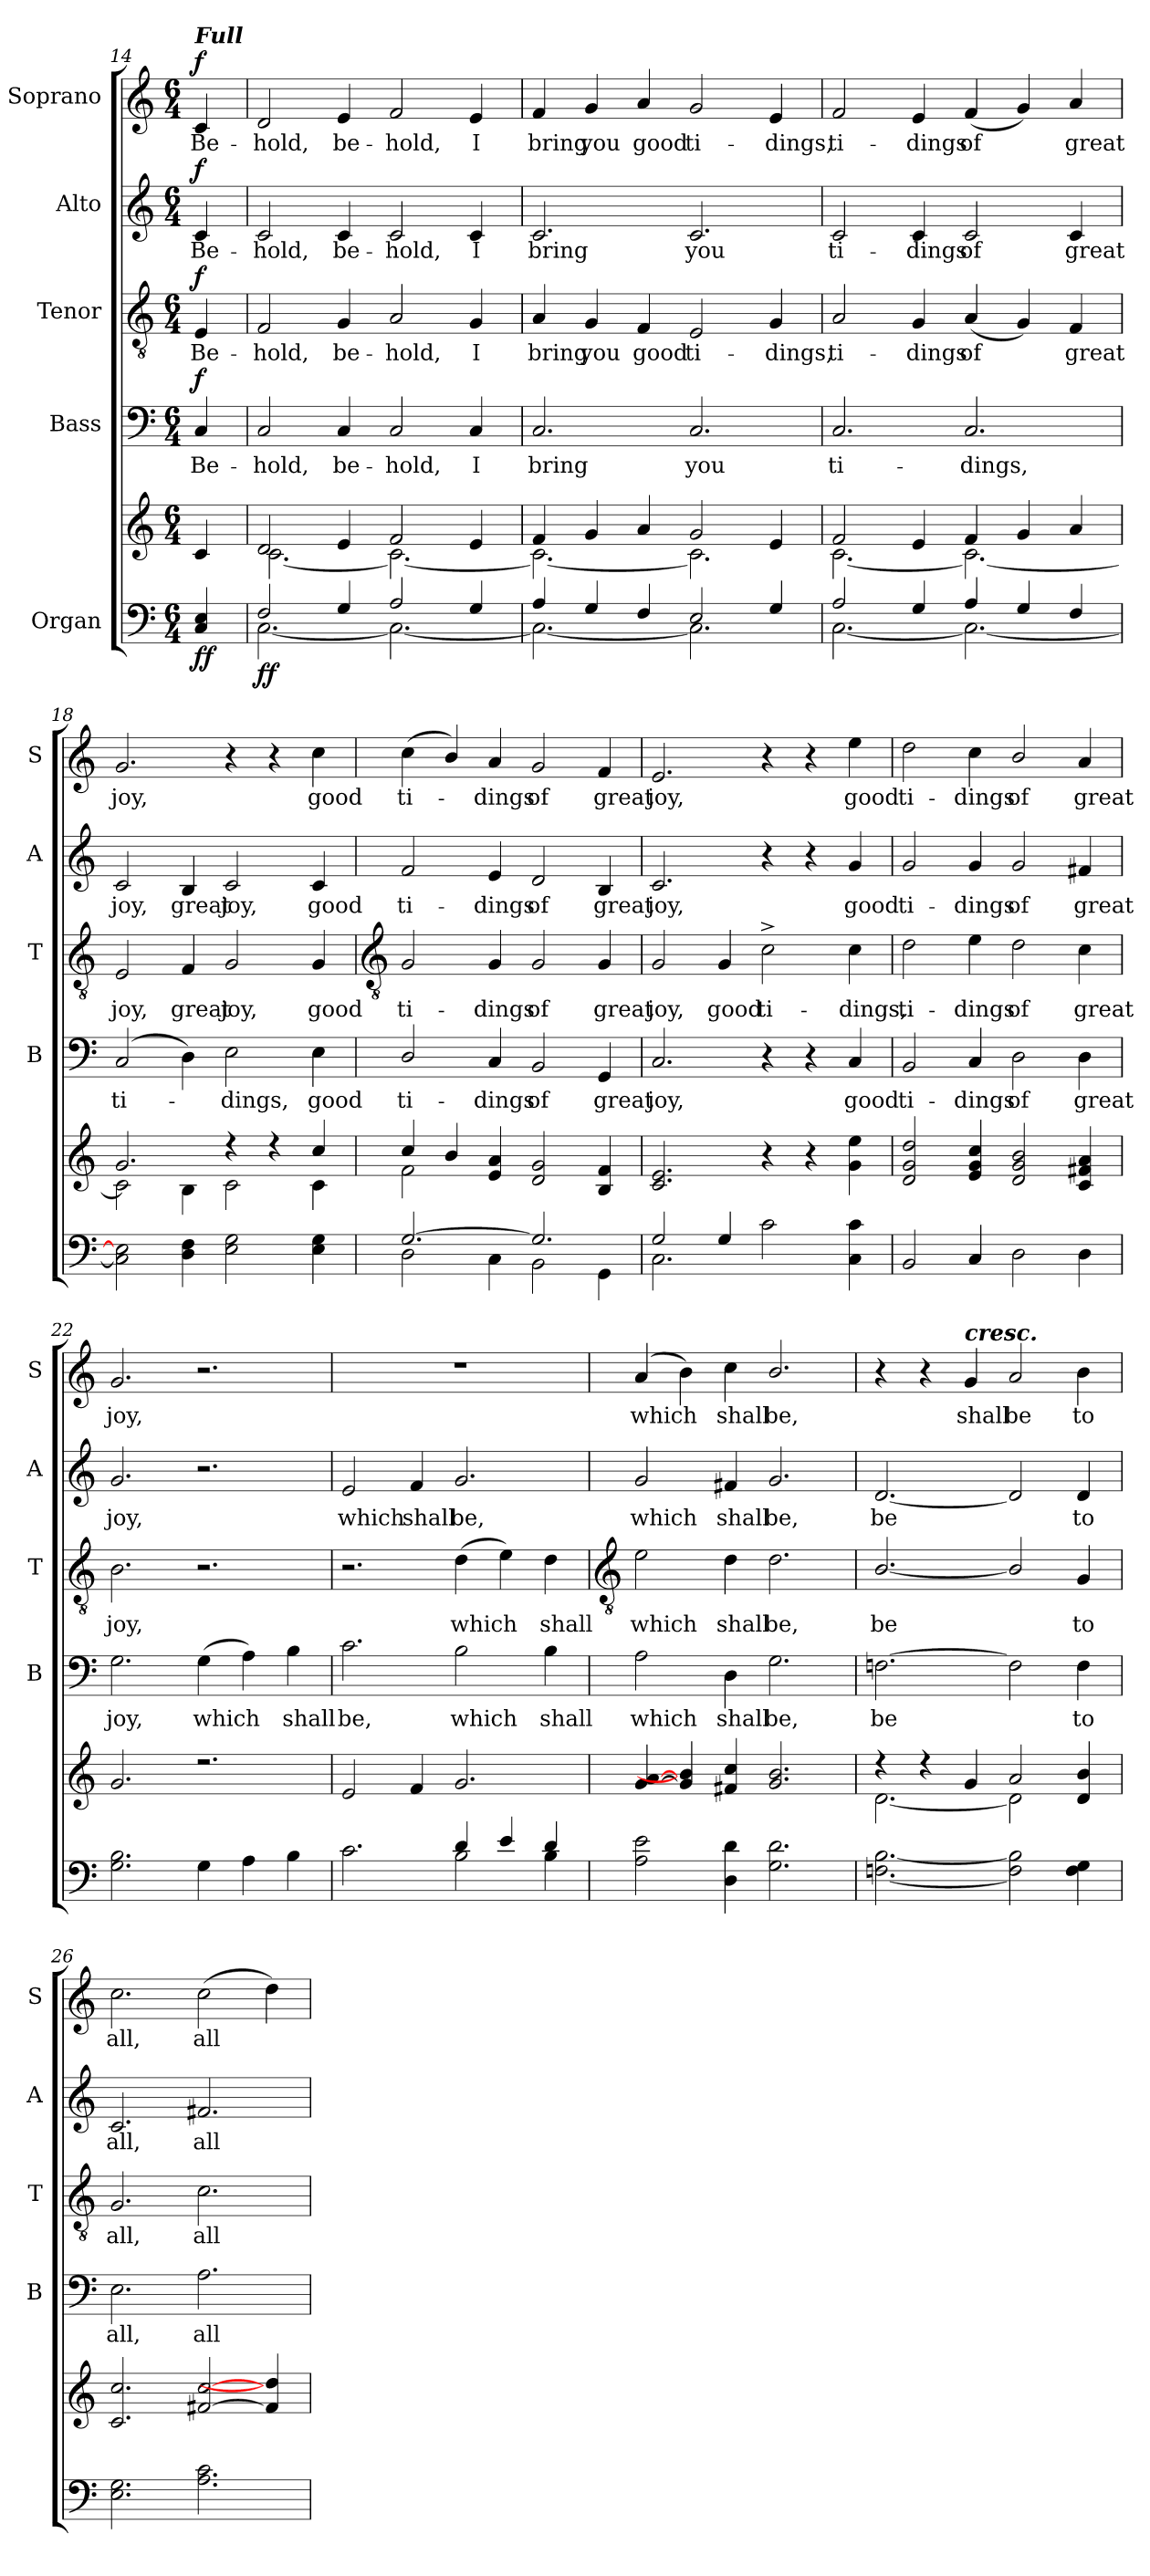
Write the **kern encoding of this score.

**kern	**kern	**dynam	**kern	**text	**dynam	**kern	**text	**dynam	**kern	**text	**dynam	**kern	**text	**dynam
*part5	*part5	*part5	*part4	*part4	*part4	*part3	*part3	*part3	*part2	*part2	*part2	*part1	*part1	*part1
*staff6	*staff5	*staff5/6	*staff4	*staff4	*staff4	*staff3	*staff3	*staff3	*staff2	*staff2	*staff2	*staff1	*staff1	*staff1
*I"Organ	*	*	*I"Bass	*	*	*I"Tenor	*	*	*I"Alto	*	*	*I"Soprano	*	*
*	*	*	*I'B	*	*	*I'T	*	*	*I'A	*	*	*I'S	*	*
*clefF4	*clefG2	*	*clefF4	*	*	*clefGv2	*	*	*clefG2	*	*	*clefG2	*	*
*k[]	*k[]	*	*k[]	*	*	*k[]	*	*	*k[]	*	*	*k[]	*	*
*C:	*C:	*	*C:	*	*	*C:	*	*	*C:	*	*	*C:	*	*
*M6/4	*M6/4	*	*M6/4	*	*	*M6/4	*	*	*M6/4	*	*	*M6/4	*	*
=14	=14	=14	=14	=14	=14	=14	=14	=14	=14	=14	=14	=14	=14	=14
*^	*^	*	*	*	*	*	*	*	*	*	*	*	*	*
!	!	!	!	!	!	!	!	!	!	!	!	!	!	!LO:TX:a:Bi:t=Full	!	!
!	!	!	!	!LO:DY:b=2	!	!LO:LY:b	!	!	!LO:LY:b	!	!	!LO:LY:b	!	!	!LO:LY:b	!
!	!	!	!	!LO:DY:n=1:b	!	!	!LO:DY:b	!	!	!LO:DY:b	!	!	!LO:DY:b	!	!	!LO:DY:b
4C/ 4E/	4ryy	4c/	4ryy	f f	4C	Be-	f	4E	Be-	f	4c	Be-	f	4c	Be-	f
=15	=15	=15	=15	=15	=15	=15	=15	=15	=15	=15	=15	=15	=15	=15	=15	=15
!	!	!	!	!LO:DY:b=2	!	!LO:LY:b	!	!	!LO:LY:b	!	!	!LO:LY:b	!	!	!LO:LY:b	!
!	!	!	!	!LO:DY:n=1:b	!	!	!	!	!	!	!	!	!	!	!	!
2F/	[2.C\	2d/	[2.c\	f f	2C	-hold,	.	2F	-hold,	.	2c	-hold,	.	2d	-hold,	.
!	!	!	!	!	!	!LO:LY:b	!	!	!LO:LY:b	!	!	!LO:LY:b	!	!	!LO:LY:b	!
4G/	.	4e/	.	.	4C	be-	.	4G	be-	.	4c	be-	.	4e	be-	.
!	!	!	!	!	!	!LO:LY:b	!	!	!LO:LY:b	!	!	!LO:LY:b	!	!	!LO:LY:b	!
2A/	2.C\_	2f/	2.c\_	.	2C	-hold,	.	2A	-hold,	.	2c	-hold,	.	2f	-hold,	.
!	!	!	!	!	!	!LO:LY:b	!	!	!LO:LY:b	!	!	!LO:LY:b	!	!	!LO:LY:b	!
4G/	.	4e/	.	.	4C	I	.	4G	I	.	4c	I	.	4e	I	.
=16	=16	=16	=16	=16	=16	=16	=16	=16	=16	=16	=16	=16	=16	=16	=16	=16
!	!	!	!	!	!	!LO:LY:b	!	!	!LO:LY:b	!	!	!LO:LY:b	!	!	!LO:LY:b	!
4A/	2.C\_	4f/	2.c\_	.	2.C	bring	.	4A	bring	.	2.c	bring	.	4f	bring	.
!	!	!	!	!	!	!	!	!	!LO:LY:b	!	!	!	!	!	!LO:LY:b	!
4G/	.	4g/	.	.	.	.	.	4G	you	.	.	.	.	4g	you	.
!	!	!	!	!	!	!	!	!	!LO:LY:b	!	!	!	!	!	!LO:LY:b	!
4F/	.	4a/	.	.	.	.	.	4F	good	.	.	.	.	4a	good	.
!	!	!	!	!	!	!LO:LY:b	!	!	!LO:LY:b	!	!	!LO:LY:b	!	!	!LO:LY:b	!
2E/	2.C\]	2g/	2.c\]	.	2.C	you	.	2E	ti-	.	2.c	you	.	2g	ti-	.
!	!	!	!	!	!	!	!	!	!LO:LY:b	!	!	!	!	!	!LO:LY:b	!
4G/	.	4e/	.	.	.	.	.	4G	-dings,	.	.	.	.	4e	-dings,	.
=17	=17	=17	=17	=17	=17	=17	=17	=17	=17	=17	=17	=17	=17	=17	=17	=17
!	!	!	!	!	!	!LO:LY:b	!	!	!LO:LY:b	!	!	!LO:LY:b	!	!	!LO:LY:b	!
2A/	[2.C\	2f/	[2.c\	.	2.C	ti-	.	2A	ti-	.	2c	ti-	.	2f	ti-	.
!	!	!	!	!	!	!	!	!	!LO:LY:b	!	!	!LO:LY:b	!	!	!LO:LY:b	!
4G/	.	4e/	.	.	.	.	.	4G	-dings	.	4c	-dings	.	4e	-dings	.
!	!	!	!	!	!	!LO:LY:b	!	!	!LO:LY:b	!	!	!LO:LY:b	!	!	!LO:LY:b	!
4A/	2.C\_	4f/	2.c\_	.	2.C	-dings,	.	(<4A	of	.	2c	of	.	(<4f	of	.
4G/	.	4g/	.	.	.	.	.	4G)	.	.	.	.	.	4g)	.	.
!	!	!	!	!	!	!	!	!	!LO:LY:b	!	!	!LO:LY:b	!	!	!LO:LY:b	!
4F/	.	4a/	.	.	.	.	.	4F	great	.	4c	great	.	4a	great	.
=18	=18	=18	=18	=18	=18	=18	=18	=18	=18	=18	=18	=18	=18	=18	=18	=18
!	!	!	!	!	!	!LO:LY:b	!	!	!LO:LY:b	!	!	!LO:LY:b	!	!	!LO:LY:b	!
1.ryy	2C\] 2E\]	2.g/	2c\]	.	(<2C	ti-	.	2E	joy,	.	2c	joy,	.	2.g	joy,	.
!	!	!	!	!	!	!	!	!	!LO:LY:b	!	!	!LO:LY:b	!	!	!	!
.	4D\ 4F\	.	4B\	.	4D)	.	.	4F	great	.	4B	great	.	.	.	.
!	!	!	!	!	!	!LO:LY:b	!	!	!LO:LY:b	!	!	!LO:LY:b	!	!	!	!
.	2E\ 2G\	4r	2c\	.	2E	dings,	.	2G	joy,	.	2c	joy,	.	4r	.	.
.	.	4r	.	.	.	.	.	.	.	.	.	.	.	4r	.	.
!	!	!	!	!	!	!LO:LY:b	!	!	!LO:LY:b	!	!	!LO:LY:b	!	!	!LO:LY:b	!
.	4E\ 4G\	4cc/	4c\	.	4E	good	.	4G	good	.	4c	good	.	4cc	good	.
!!LO:LB:g=z
=19	=19	=19	=19	=19	=19	=19	=19	=19	=19	=19	=19	=19	=19	=19	=19	=19
*	*	*	*	*	*	*	*	*clefGv2	*	*	*	*	*	*	*	*
!	!	!	!	!	!	!LO:LY:b	!	!	!LO:LY:b	!	!	!LO:LY:b	!	!	!LO:LY:b	!
[2.G/	2D\	4cc/	2f\	.	2D/	ti-	.	2G	ti-	.	2f	ti-	.	(<4cc	ti-	.
.	.	4b/	.	.	.	.	.	.	.	.	.	.	.	4b/)	.	.
!	!	!	!	!	!	!LO:LY:b	!	!	!LO:LY:b	!	!	!LO:LY:b	!	!	!LO:LY:b	!
.	4C\	4e 4a	1ryy	.	4C	-dings	.	4G	-dings	.	4e	-dings	.	4a	dings	.
!	!	!	!	!	!	!LO:LY:b	!	!	!LO:LY:b	!	!	!LO:LY:b	!	!	!LO:LY:b	!
2.G/]	2BB\	2d 2g	.	.	2BB	of	.	2G	of	.	2d	of	.	2g	of	.
!	!	!	!	!	!	!LO:LY:b	!	!	!LO:LY:b	!	!	!LO:LY:b	!	!	!LO:LY:b	!
.	4GG\	4B 4f	.	.	4GG	great	.	4G	great	.	4B	great	.	4f	great	.
=20	=20	=20	=20	=20	=20	=20	=20	=20	=20	=20	=20	=20	=20	=20	=20	=20
!	!	!	!	!	!	!LO:LY:b	!	!	!LO:LY:b	!	!	!LO:LY:b	!	!	!LO:LY:b	!
2G/	2.C\	2.c 2.e	1ryy	.	2.C	joy,	.	2G	joy,	.	2.c	joy,	.	2.e	joy,	.
!	!	!	!	!	!	!	!	!	!LO:LY:b	!	!	!	!	!	!	!
4G/	.	.	.	.	.	.	.	4G	good	.	.	.	.	.	.	.
!	!	!	!	!	!	!	!	!	!LO:LY:b	!	!	!	!	!	!	!
2.ryy	2c\	4r	.	.	4r	.	.	2c^	ti-	.	4r	.	.	4r	.	.
.	.	4r	4ryy	.	4r	.	.	.	.	.	4r	.	.	4r	.	.
!	!	!	!	!	!	!LO:LY:b	!	!	!LO:LY:b	!	!	!LO:LY:b	!	!	!LO:LY:b	!
.	4C\ 4c\	4g 4ee	4ryy	.	4C	good	.	4c	-dings,	.	4g	good	.	4ee	good	.
=21	=21	=21	=21	=21	=21	=21	=21	=21	=21	=21	=21	=21	=21	=21	=21	=21
!	!	!	!	!	!	!LO:LY:b	!	!	!LO:LY:b	!	!	!LO:LY:b	!	!	!LO:LY:b	!
1.ryy	2BB/	2d 2g 2dd	1.ryy	.	2BB	ti-	.	2d	ti-	.	2g	ti-	.	2dd	ti-	.
!	!	!	!	!	!	!LO:LY:b	!	!	!LO:LY:b	!	!	!LO:LY:b	!	!	!LO:LY:b	!
.	4C/	4e 4g 4cc	.	.	4C	-dings	.	4e	-dings	.	4g	-dings	.	4cc	-dings	.
!	!	!	!	!	!	!LO:LY:b	!	!	!LO:LY:b	!	!	!LO:LY:b	!	!	!LO:LY:b	!
.	2D\	2d/ 2g/ 2b/	.	.	2D	of	.	2d	of	.	2g	of	.	2b/	of	.
!	!	!	!	!	!	!LO:LY:b	!	!	!LO:LY:b	!	!	!LO:LY:b	!	!	!LO:LY:b	!
.	4D\	4c 4f#X 4a	.	.	4D	great	.	4c	great	.	4f#X	great	.	4a	great	.
=22	=22	=22	=22	=22	=22	=22	=22	=22	=22	=22	=22	=22	=22	=22	=22	=22
!	!	!	!	!	!	!LO:LY:b	!	!	!LO:LY:b	!	!	!LO:LY:b	!	!	!LO:LY:b	!
1.ryy	2.G\ 2.B\	2.g	1.ryy	.	2.G	joy,	.	2.B	joy,	.	2.g	joy,	.	2.g	joy,	.
!	!	!	!	!	!	!LO:LY:b	!	!	!	!	!	!	!	!	!	!
.	4G\	2.r	.	.	(>4G	which	.	2.r	.	.	2.r	.	.	2.r	.	.
.	4A\	.	.	.	4A)	.	.	.	.	.	.	.	.	.	.	.
!	!	!	!	!	!	!LO:LY:b	!	!	!	!	!	!	!	!	!	!
.	4B\	.	.	.	4B	shall	.	.	.	.	.	.	.	.	.	.
=23	=23	=23	=23	=23	=23	=23	=23	=23	=23	=23	=23	=23	=23	=23	=23	=23
!	!	!	!	!	!	!LO:LY:b	!	!	!	!	!	!LO:LY:b	!	!LO:N:vis=1	!	!
2.ryy	2.c\	2e	1.ryy	.	2.c	be,	.	2.r	.	.	2e	which	.	1.r	.	.
!	!	!	!	!	!	!	!	!	!	!	!	!LO:LY:b	!	!	!	!
.	.	4f	.	.	.	.	.	.	.	.	4f	shall	.	.	.	.
!	!	!	!	!	!	!LO:LY:b	!	!	!LO:LY:b	!	!	!LO:LY:b	!	!	!	!
4d/	2B\	2.g	.	.	2B	which	.	(>4d	which	.	2.g	be,	.	.	.	.
4e/	.	.	.	.	.	.	.	4e)	.	.	.	.	.	.	.	.
!	!	!	!	!	!	!LO:LY:b	!	!	!LO:LY:b	!	!	!	!	!	!	!
4d/	4B\	.	.	.	4B	shall	.	4d	shall	.	.	.	.	.	.	.
!!LO:LB:g=z
=24	=24	=24	=24	=24	=24	=24	=24	=24	=24	=24	=24	=24	=24	=24	=24	=24
*	*	*	*	*	*	*	*	*clefGv2	*	*	*	*	*	*	*	*
!LO:N:vis=1	!	!	!	!	!	!LO:LY:b	!	!	!LO:LY:b	!	!	!LO:LY:b	!	!	!LO:LY:b	!
1.ryy	2A\ 2e\	[4g/ [4a/	1.ryy	.	2A	which	.	2e	which	.	2g	which	.	(<4a	which	.
.	.	4g/] 4b/]	.	.	.	.	.	.	.	.	.	.	.	4b)	.	.
!	!	!	!	!	!	!LO:LY:b	!	!	!LO:LY:b	!	!	!LO:LY:b	!	!	!LO:LY:b	!
.	4D\ 4d\	4f#X/ 4cc/	.	.	4D	shall	.	4d	shall	.	4f#X	shall	.	4cc	shall	.
!	!	!	!	!	!	!LO:LY:b	!	!	!LO:LY:b	!	!	!LO:LY:b	!	!	!LO:LY:b	!
.	2.G\ 2.d\	2.g/ 2.b/	.	.	2.G	be,	.	2.d	be,	.	2.g	be,	.	2.b/	be,	.
=25	=25	=25	=25	=25	=25	=25	=25	=25	=25	=25	=25	=25	=25	=25	=25	=25
!LO:N:vis=1	!	!	!	!	!	!LO:LY:b	!	!	!LO:LY:b	!	!	!LO:LY:b	!	!	!	!
1.ryy	[2.Fn\ [2.B\	4r	[2.d\	.	[2.Fn\	be	.	[2.B/	be	.	[2.d	be	.	4r	.	.
.	.	4r	.	.	.	.	.	.	.	.	.	.	.	4r	.	.
!	!	!	!	!	!	!	!	!	!	!	!	!	!	!LO:TX:a:Bi:t=cresc.	!	!
!	!	!	!	!	!	!	!	!	!	!	!	!	!	!	!LO:LY:b	!
.	.	4g/	.	.	.	.	.	.	.	.	.	.	.	4g	shall	.
!	!	!	!	!	!	!	!	!	!	!	!	!	!	!	!LO:LY:b	!
.	2F\] 2B\]	2a/	2d\]	.	2F\]	.	.	2B/]	.	.	2d]	.	.	2a	be	.
!	!	!	!	!	!	!LO:LY:b	!	!	!LO:LY:b	!	!	!LO:LY:b	!	!	!LO:LY:b	!
.	4F\ 4G\	4d/ 4b/	4ryy	.	4F	to	.	4G	to	.	4d	to	.	4b	to	.
=26	=26	=26	=26	=26	=26	=26	=26	=26	=26	=26	=26	=26	=26	=26	=26	=26
!LO:N:vis=1	!	!	!	!	!	!LO:LY:b	!	!	!LO:LY:b	!	!	!LO:LY:b	!	!	!LO:LY:b	!
1.ryy	2.E\ 2.G\	2.c/ 2.cc/	1.ryy	.	2.E	all,	.	2.G	all,	.	2.c	all,	.	2.cc	all,	.
!	!	!	!	!	!	!LO:LY:b	!	!	!LO:LY:b	!	!	!LO:LY:b	!	!	!LO:LY:b	!
.	2.A\ 2.c\	[2f#X/ [2cc/	.	.	2.A	all	.	2.c	all	.	2.f#X	all	.	(>2cc	all	.
.	.	4f#/] 4dd/]	.	.	.	.	.	.	.	.	.	.	.	4dd)	.	.
*v	*v	*	*	*	*	*	*	*	*	*	*	*	*	*	*	*
*	*v	*v	*	*	*	*	*	*	*	*	*	*	*	*	*
=	=	=	=	=	=	=	=	=	=	=	=	=	=	=
*-	*-	*-	*-	*-	*-	*-	*-	*-	*-	*-	*-	*-	*-	*-
